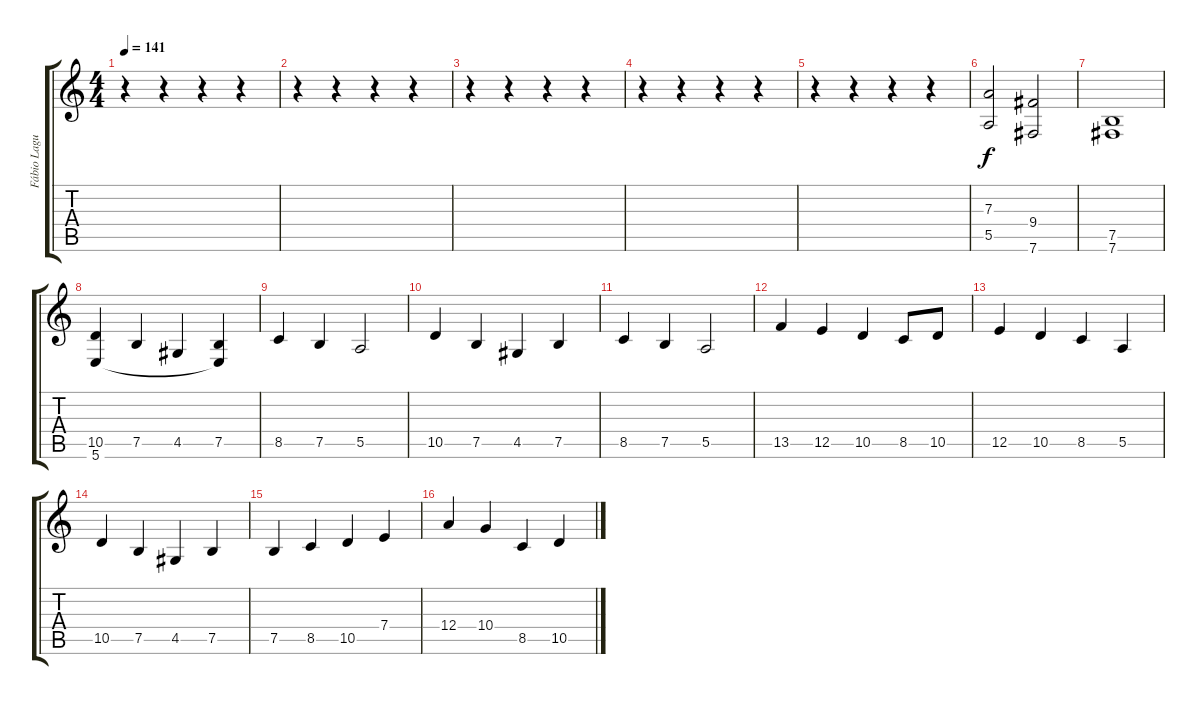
\track ("Fábio Laguna" "Fábio Lagu") {instrument stringensemble1}
\staff {score tabs}
\tuning (B4 Gb4 D4 A3 E3 B2) {hide}
\ts (4 4)
\tempo 141
\clef g2
\ks c
r.4{dy f} r.4 r.4 r.4 |
r.4 r.4 r.4 r.4 |
r.4 r.4 r.4 r.4 |
r.4 r.4 r.4 r.4 |
r.4 r.4 r.4 r.4{volume 15} |
(7.3 5.5).2 (9.4 7.6).2 |
(7.5 7.6).1 |
(10.5 5.6).4 7.5.4 4.5.4 (7.5 5.6{t}).4 |
8.5.4 7.5.4 5.5.2 |
10.5.4 7.5.4 4.5.4 7.5.4 |
8.5.4 7.5.4 5.5.2 |
13.5.4 12.5.4 10.5.4 8.5.8 10.5.8 |
12.5.4 10.5.4 8.5.4 5.5.4 |
10.5.4 7.5.4 4.5.4 7.5.4 |
7.5.4 8.5.4 10.5.4 7.4.4 |
12.4.4 10.4.4 8.5.4 10.5.4
